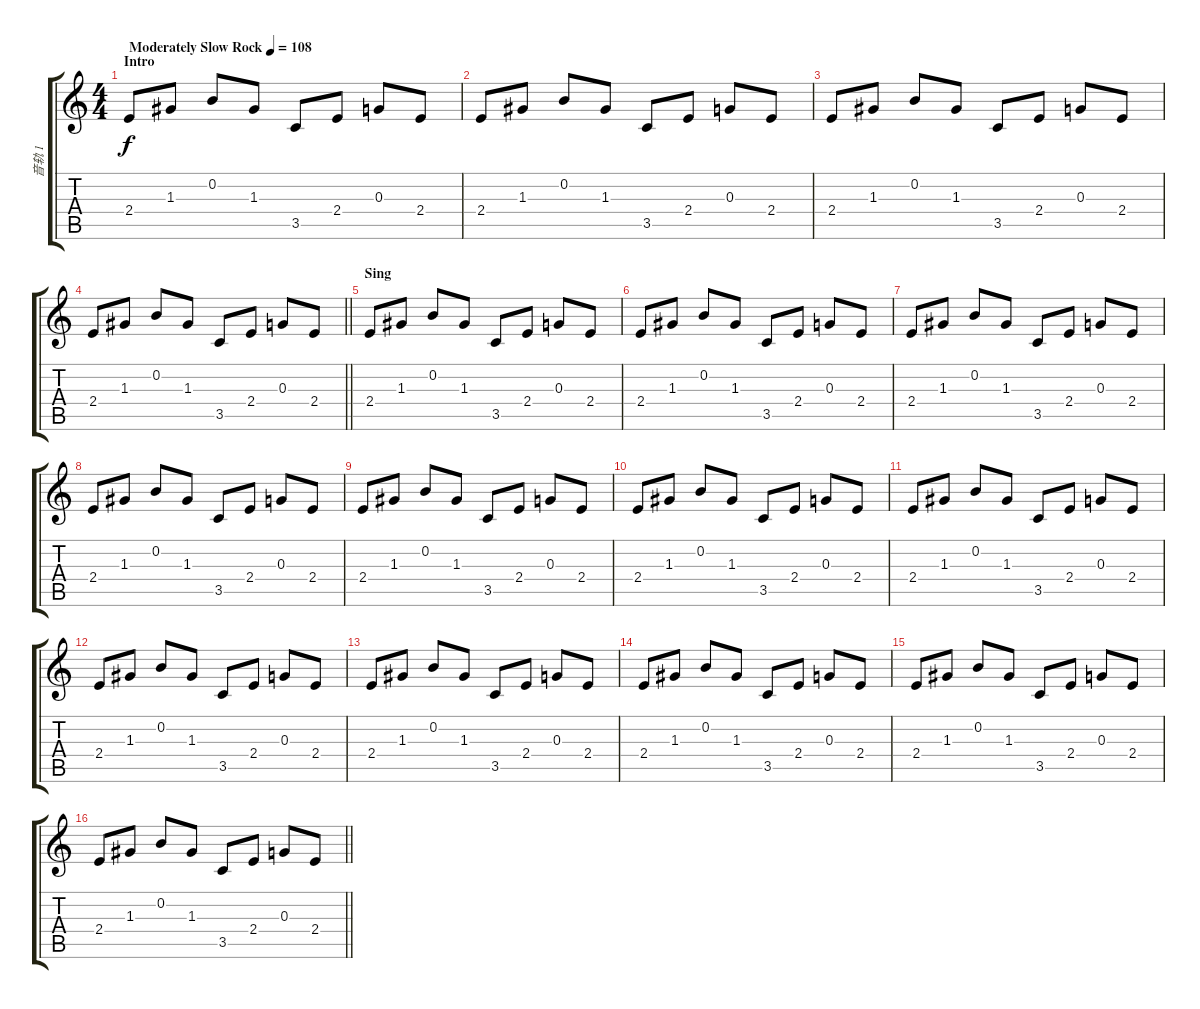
\track ("音轨 1" "音轨 1") {instrument acousticguitarsteel}
\staff {score tabs}
\tuning (E4 B3 G3 D3 A2 E2) {hide}
\ts (4 4)
\section ("" "Intro")
\tempo (108 "Moderately Slow Rock")
\clef g2
\ks c
2.4.8{dy f instrument acousticguitarsteel} 1.3.8 0.2.8 1.3.8 3.5.8 2.4.8 0.3.8 2.4.8 |
2.4.8 1.3.8 0.2.8 1.3.8 3.5.8 2.4.8 0.3.8 2.4.8 |
2.4.8 1.3.8 0.2.8 1.3.8 3.5.8 2.4.8 0.3.8 2.4.8 |
\barLineRight lightlight
2.4.8 1.3.8 0.2.8 1.3.8 3.5.8 2.4.8 0.3.8 2.4.8 |
\section ("" "Sing")
2.4.8 1.3.8 0.2.8 1.3.8 3.5.8 2.4.8 0.3.8 2.4.8 |
2.4.8 1.3.8 0.2.8 1.3.8 3.5.8 2.4.8 0.3.8 2.4.8 |
2.4.8 1.3.8 0.2.8 1.3.8 3.5.8 2.4.8 0.3.8 2.4.8 |
2.4.8 1.3.8 0.2.8 1.3.8 3.5.8 2.4.8 0.3.8 2.4.8 |
2.4.8 1.3.8 0.2.8 1.3.8 3.5.8 2.4.8 0.3.8 2.4.8 |
2.4.8 1.3.8 0.2.8 1.3.8 3.5.8 2.4.8 0.3.8 2.4.8 |
2.4.8 1.3.8 0.2.8 1.3.8 3.5.8 2.4.8 0.3.8 2.4.8 |
2.4.8 1.3.8 0.2.8 1.3.8 3.5.8 2.4.8 0.3.8 2.4.8 |
2.4.8 1.3.8 0.2.8 1.3.8 3.5.8 2.4.8 0.3.8 2.4.8 |
2.4.8 1.3.8 0.2.8 1.3.8 3.5.8 2.4.8 0.3.8 2.4.8 |
2.4.8 1.3.8 0.2.8 1.3.8 3.5.8 2.4.8 0.3.8 2.4.8 |
\barLineRight lightlight
2.4.8 1.3.8 0.2.8 1.3.8 3.5.8 2.4.8 0.3.8 2.4.8
